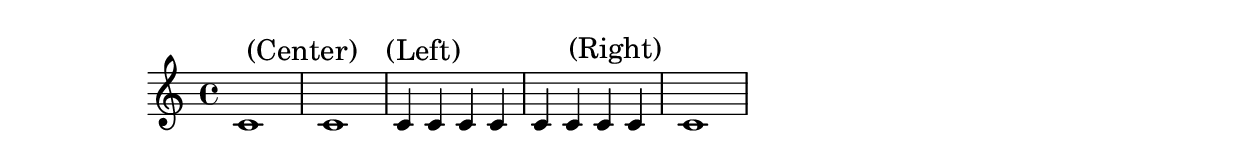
%% DO NOT EDIT this file manually; it is automatically
%% generated from LSR http://lsr.di.unimi.it
%% Make any changes in LSR itself, or in Documentation/snippets/new/ ,
%% and then run scripts/auxiliar/makelsr.py
%%
%% This file is in the public domain.
\version "2.18.0"

\header {
  lsrtags = "text"

  texidoc = "
By default the @code{\\mark} command centers objects over a bar line.
This behavior can be modified to align at right or left.

"
  doctitle = "Aligning objects created with the \\mark command"
} % begin verbatim

\relative c' {
  c1 \mark "(Center)"
  c1
  \once \override Score.RehearsalMark.self-alignment-X = #LEFT
  \mark "(Left)"
  c4 c c c
  c4 c c c
  \once \override Score.RehearsalMark.self-alignment-X = #RIGHT
  \mark "(Right)"
  c1
}
